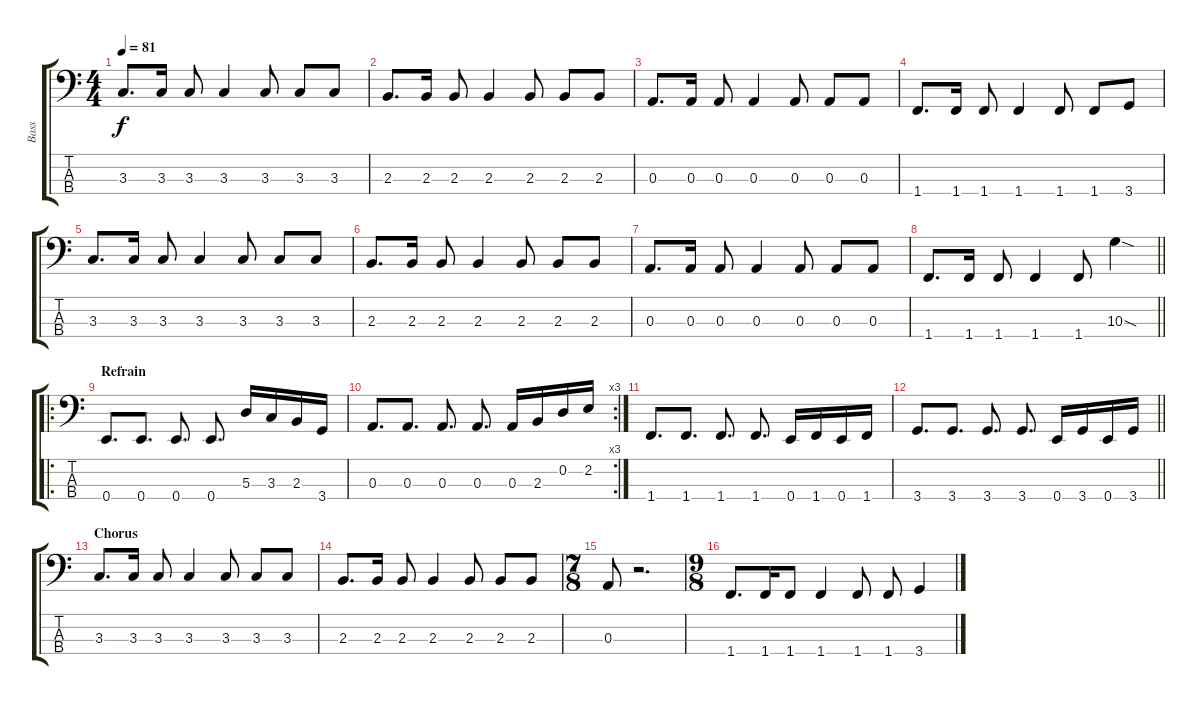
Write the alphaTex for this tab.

\track ("Bass" "Bass") {instrument electricbassfinger}
\staff {score tabs}
\tuning (G2 D2 A1 E1) {hide}
\ts (4 4)
\tempo 81
\clef f4
\ks c
3.3.8{d dy f} 3.3.16 3.3.8 3.3.4 3.3.8 3.3.8 3.3.8 |
2.3.8{d} 2.3.16 2.3.8 2.3.4 2.3.8 2.3.8 2.3.8 |
0.3.8{d} 0.3.16 0.3.8 0.3.4 0.3.8 0.3.8 0.3.8 |
1.4.8{d} 1.4.16 1.4.8 1.4.4 1.4.8 1.4.8 3.4.8 |
3.3.8{d} 3.3.16 3.3.8 3.3.4 3.3.8 3.3.8 3.3.8 |
2.3.8{d} 2.3.16 2.3.8 2.3.4 2.3.8 2.3.8 2.3.8 |
0.3.8{d} 0.3.16 0.3.8 0.3.4 0.3.8 0.3.8 0.3.8 |
\barLineRight lightlight
1.4.8{d} 1.4.16 1.4.8 1.4.4 1.4.8 10.3{sod}.4 |
\ro
\section ("" "Refrain")
0.4.8{d} 0.4.8{d} 0.4.8{d} 0.4.8{d} 5.3.16 3.3.16 2.3.16 3.4.16 |
\rc 3
0.3.8{d} 0.3.8{d} 0.3.8{d} 0.3.8{d} 0.3.16 2.3.16 0.2.16 2.2.16 |
1.4.8{d} 1.4.8{d} 1.4.8{d} 1.4.8{d} 0.4.16 1.4.16 0.4.16 1.4.16 |
\barLineRight lightlight
3.4.8{d} 3.4.8{d} 3.4.8{d} 3.4.8{d} 0.4.16 3.4.16 0.4.16 3.4.16 |
\section ("" "Chorus")
3.3.8{d} 3.3.16 3.3.8 3.3.4 3.3.8 3.3.8 3.3.8 |
2.3.8{d} 2.3.16 2.3.8 2.3.4 2.3.8 2.3.8 2.3.8 |
\ts (7 8)
0.3.8 r.2{d} |
\ts (9 8)
1.4.8{d} 1.4.16 1.4.8 1.4.4 1.4.8 1.4.8 3.4.4
